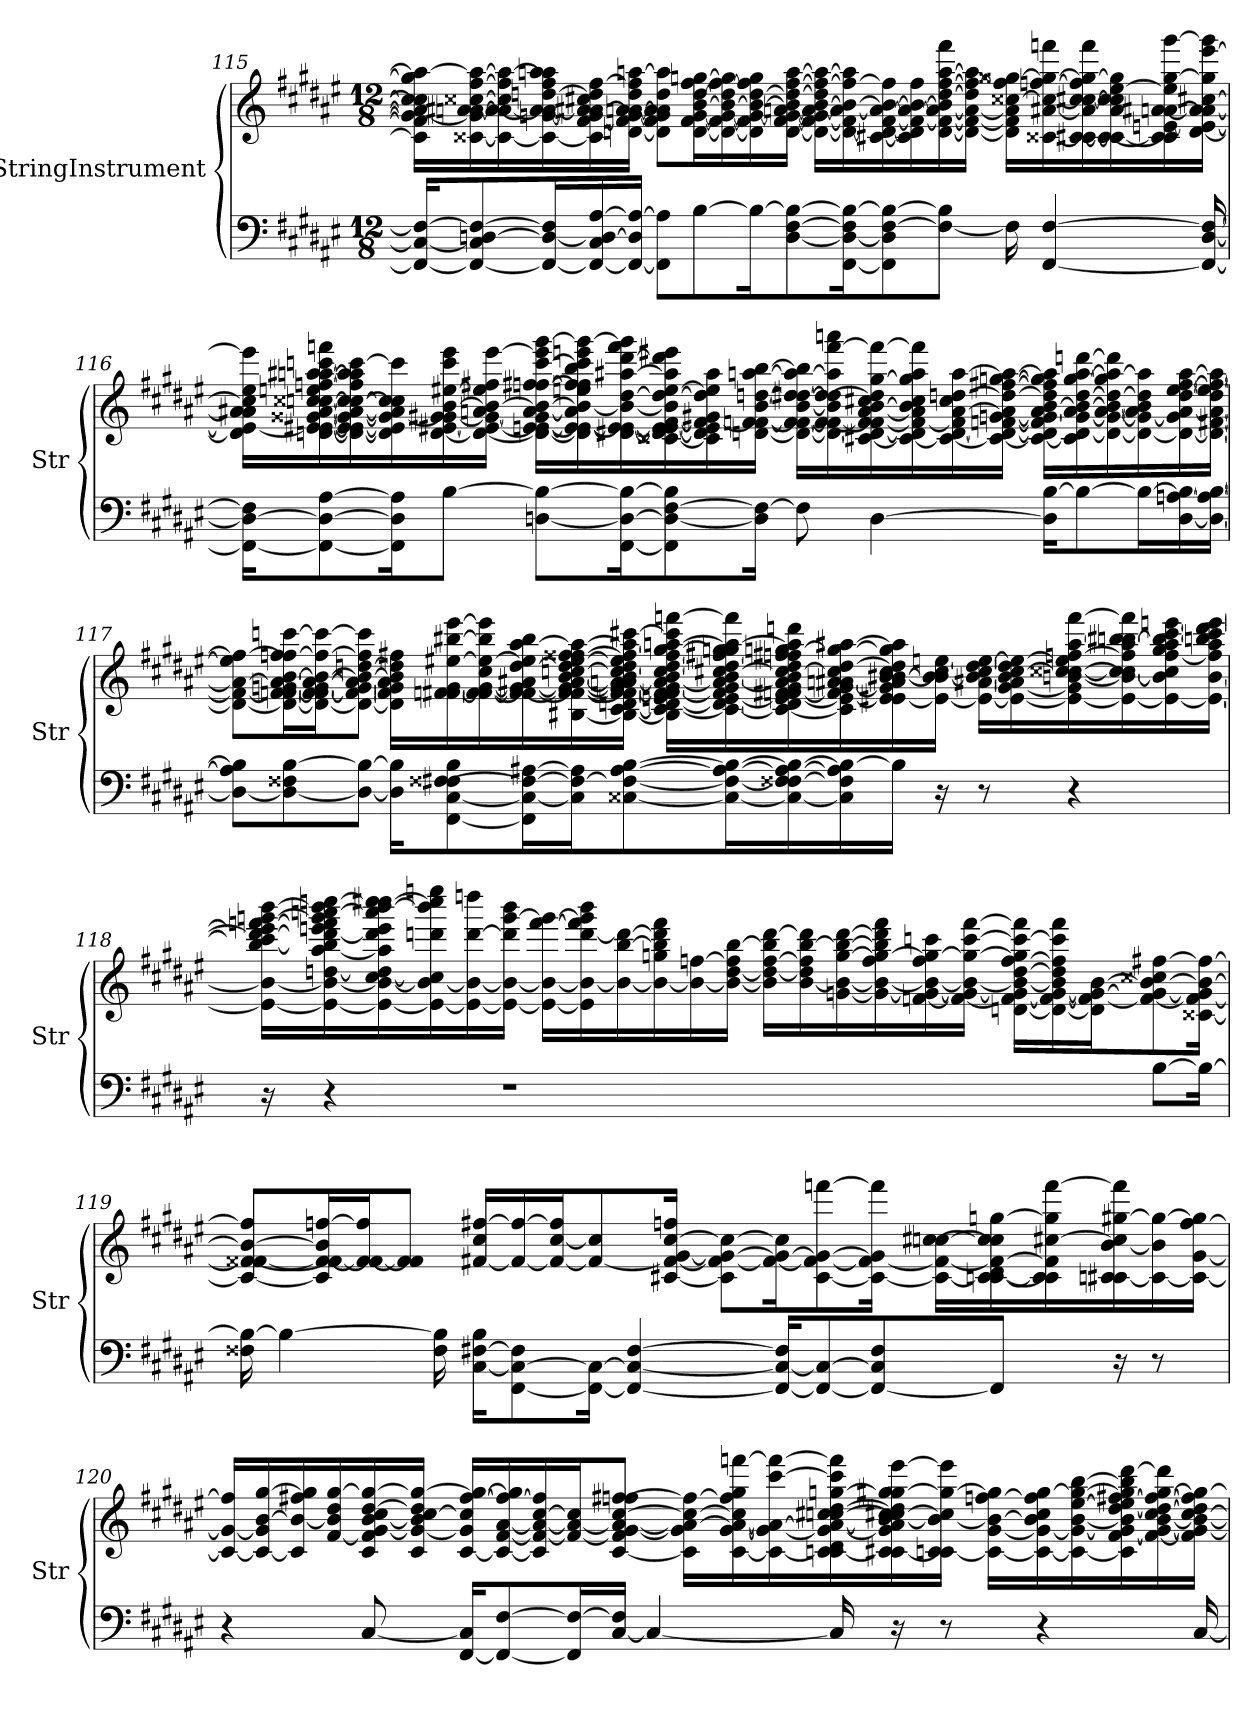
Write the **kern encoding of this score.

**kern	**kern
*part2	*part1
*staff2	*staff1
*I"StringInstrument	*I"StringInstrument
*I'Str	*I'Str
!!LO:LB:g=z
*clefF4	*clefG2
*k[f#c#g#d#a#e#]	*k[f#c#g#d#a#e#]
*M12/8	*M12/8
=115	=115
16FF#/_ 16C#/_ 16F#/_KL	16c#\] 16f#\] 16g\_ 16a#\] 16cc#\] 16cc##\] 16gg\] 16aa#\_LL
8FF#/_ 8C#/] [8Dn/ 8F#/_	[16c##X\ 16g\] [16an\ [16a#X\ [16cc##X\ [16ff#\ 16aa#\_
.	16c##\_ 16a\_ 16a#\_ 16cc##\] 16ff#\] 16aa#\_
16FF#/_ 16D/_ 16F#/]L	16c##\_ [16gn\ 16a\_ 16a#\] [16ddn\ 16ff#\ 16aan\ 16aa#\]
16FF#/_ 16C#/ 16D/_ [16A#/	16c##\] [16f#\ 16g\] 16a\] [16a#X\ 16cc#X\ 16dd\] [16ff#\
16FF#/_ 16D/] 16A#/_JJ	[16dn\ 16f#\] [16g\ [16an\ 16a#\_ 16dd\ 16ff#\] [16aan\JJ
8FF#\] 8A#\]L	8d\] 8f#\ 8g\] 8a\] 8a#\] 8dd\ 8aa\]L
[8B\	[16d\ [16f#\ [16g\ [16b\ [16dd\ 16ff#\ [16ggn\L
.	16d\_ 16f#\_ 16g\_ 16b\_ 16dd\] [16ff#\ 16gg\]
16B\K_	16d\] 16f#\] 16g\_ 16b\_ [16dd\ 16ff#\] 16gg\
[8D\ [8F#\ 8B\_	[16d\ [16f#\ 16g\_ [16an\ 16b\] 16dd\_ [16ff#\ [16aa\JJ
.	16d\_ 16f#\_ 16g\] 16a\_ [16b\ 16dd\] 16ff#\_ 16aa\_LL
[16FF#\ 16D\_ 16F#\] 16B\_K	16d\_ 16f#\] 16a\_ 16b\_ 16ff#\_ 16aa\]
8FF#\] 8D\] [8F#\ 8B\_	[16c#X\ 16d\_ [16f#\ 16a\_ 16b\_ 16ff#\]
.	16c#\] 16d\] 16f#\_ 16a\_ 16b\_ 16ff#\
8F#\_ 8B\]J	[16d\ 16f#\_ 16a\_ 16b\] [16dd\ [16ff#\ [16aa\ 16fff#\
.	16d\_ 16f#\_ 16a\_ 16dd\] 16ff#\_ 16aa\]JJ
16F#\]	16d\] 16f#\] 16a\] [16cc##X\ 16ff#\] [16gg##X\LL
[4FF#/ [4F#/	[16c##X\ [16a#X\ 16cc##\_ [16ffn\ 16gg##\_ 16fffn\
.	[16c#X\ 16c##\_ 16a#\] [16cc#X\ 16cc##\_ 16ff\] 16gg##\_ 16fff\
.	16c#\_ 16c##\_ 16a#\ 16cc#\] 16cc##\] [16ee#\ 16gg##\]
.	16c#\] 16c##\] [16en\ [16an\ [16a#X\ 16ee#\] [16gg##\ [16ggg#\
16FF#/_ [16D/ 16F#/_	[16d\ 16e\_ 16a\_ 16a#\] [16cc#X\ 16gg##\] [16eee#\ 16ggg#\]JJ
!!LO:LB:g=z
=116	=116
16FF#\_ 16D\_ 16F#\]KL	16d\] 16e\_ 16a\] 16a#X\ 16cc#\] 16ee#\ 16eee#\]LL
8FF#\_ 8D\_ [8A#\	[16dn\ 16e\_ [16e#X\ [16g##X\ [16a#\ [16ccn\ [16cc##X\ 16een\ [16ffn\ [16aan\ [16aa#X\ 16cccn\ 16fffn\
.	16d\_ 16e\] 16e#\_ 16g##\_ 16a#\_ 16cc\_ 16cc##\_ 16ff\] 16aa\] 16aa#\] [16ccc\
16FF#\] 16D\] 16A#\]K	16d\] 16e#\] 16g##\_ 16a#\] 16cc\] 16cc##\] 16ccc\]
[8B\J	[16d\ [16e#X\ [16g#X\ 16g##\] [16b\ [16ee#X\ 16ccc\ 16eee#\
.	16d\_ 16e#\_ 16g#\_ 16an\ 16b\_ 16ee#\] 16ff#X\ [16eee#\JJ
[8Dn\ 8B\_L	16d\_ [16en\ 16e#\_ 16g#\] [16a\ 16b\_ [16ffn\ [16ff#X\ [16ccc\ 16eee#\] [16ggg#\LL
.	16d\] 16e\_ 16e#\_ 16a\] 16b\_ 16een\ 16ff\] 16ff#\] 16bb\ 16ccc\] 16eeen\ 16ggg#\_
[16FF#\ 16D\_ 16B\_K	[16d#X\ 16e\_ 16e#\_ 16b\_ [16dd#\ [16aa#X\ [16ddd#\ 16fff\ 16ggg#\]
8FF#\] 8D\_ [8F#\ 8B\]	[16c##X\ 16d#\_ 16e\] 16e#\_ [16f#\ 16b\] 16dd#\_ [16ee\ 16aa#\] 16ddd#\] 16eee#X\
.	16c##\] 16d#\] 16e#\] 16f#\_ 16g#X\ 16dd#\] 16ee\] 16aa#\
16D\] 16F#\_Jk	[16dn\ [16fn\ 16f#\_ [16b\ [16ddn\ [16aan\ [16bb\JJ
8F#\]	16d\_ 16f\_ 16f#\_ 16b\_ 16dd\_ [16dd#X\ 16aa\_ 16bb\]LL
.	16d\_ 16f\_ 16f#\_ 16b\] 16dd\_ 16dd#\] 16aa\] [16fff\ 16aaan\
[4D\	[16c#X\ 16d\_ 16f\_ 16f#\] [16a\ [16b\ 16cc#X\ 16dd\] [16gg#\ 16fff\_
.	16c#\_ 16d\] 16f\_ 16a\] 16b\] 16cc#\ 16gg#\] 16aa\ 16fff\]
.	16c#\_ [16d\ 16f\] [16a\ 16cc#\ [16ddn\ [16aa\
.	16c#\_ 16d\_ [16fn\ [16gn\ 16a\] 16dd\_ [16ff#X\ [16ggn\ 16aa\_JJ
16D\] [16B\KL	16c#\_ 16d\] 16f\] 16g\] [16a\ [16b\ 16dd\] 16ff#\] 16gg\] 16aa\]LL
8B\_	16c#\] [16d\ [16g\ 16a\] 16b\_ [16dd\ [16gg\ [16aa\ [16dddn\
.	16d\_ 16g\_ [16a\ 16b\_ 16dd\_ 16gg\] 16aa\_ 16ddd\]
16B\L_	16d\_ 16g\_ 16a\] 16b\] 16dd\] 16aa\]
[16D\ [16An\ 16B\]	16d\_ 16g\] [16a\ [16dd\ [16ee\ [16ff#\ [16aa\
16D\_ 16A\_ [16B\JJ	16d\_ [16f#X\ 16a\_ 16dd\] 16ee\_ 16ff#\_ 16aa\]JJ
!!LO:LB:g=z
=117	=117
8D\_ 8A\] 8B\]L	8d\_ 8f#\_ 8a\_ 8ee\] 8ff#\_L
8D\_ 8F##X\ [8B\	16d\_ [16fn\ 16f#\_ [16gn\ 16a\_ [16b\ [16ffn\ 16ff#\] [16cccn\L
.	16d\_ 16f\_ 16f#\] 16g\_ 16a\_ 16b\_ 16ff\_ 16ccc\_J
8D\_ 8B\_J	8d\_ 8f\_ 8g\_ 8a\_ 8b\_ [8ddn\ 8ff\] 8ccc\]J
16D\] 16B\]KL	16d\] 16f\] 16g\] 16a\] 16b\] 16dd\] 16ff#X\LL
[8FF#\ [8C#\ [8F#X\ 8F##X\ 8B\	[16fn\ [16f#X\ [16g\ [16ee#X\ [16bb#X\ [16eee#\
.	16f\_ 16f#\_ 16g\_ 16cc#\ 16ee#\_ 16bb#\] 16eee#\]
16FF#\] 16C#\_ 16F#\_ [16A#X\L	16f\_ 16f#\_ 16g\_ 16a#X\ [16dd\ 16ee#\] [16aa#\ 16bb#\
16C#\] 16F#\_ 16A#\]J	[16B#X\ 16f\_ 16f#\_ 16g\_ [16a#\ [16b\ [16ccn\ 16dd\] [16ee#\ 16ff#\ [16ff##X\ 16aa#\_
[8C##X\ 8F#\_ [8A#\ [8B\	16B#\_ [16c#\ 16dn\ 16f\_ 16f#\_ 16g\_ [16an\ 16a#\] 16b\_ 16cc\] 16dd\ 16ee#\] 16ff##\_ 16aa#\] [16ccc#X\JJ
.	16B#\] 16c#\_ [16d\ 16en\ 16f\_ 16f#\] 16g\_ 16a\_ 16b\_ 16cc\ [16dd\ 16ff##\] [16gg#\ [16aan\ 16ccc#\] [16fffn\LL
16C##\_ 16F#\_ 16A#\_ 16B\_L	16c#\_ 16d\_ [16e\ 16f\] 16g\] 16a\_ 16b\_ [16cc#X\ 16dd\_ 16ff#X\ 16ggn\ 16gg#\] 16aa\_ 16fff\]
16C##\_ 16F#\] [16F##X\ 16A#\_ 16B\_	16c#\_ 16d\] 16e\_ [16fn\ 16f#X\ 16g\ 16a\] 16b\] 16cc#\_ 16dd\] 16ffn\ 16ff#X\ [16ggn\ 16aa\] 16dddn\
16C##\] 16F##\] 16A#\] 16B\_	16c#\] 16e\_ 16f\] [16g\ [16an\ 16a#X\ 16cc#\] [16dd\ 16gg\_ [16aa#X\
16B\JJ]	16e\] [16e#X\ 16g\] 16a\] [16b\ [16b#X\ 16cc#\ 16dd\] 16gg\] 16aa#\]
16r	16e#\_ 16b\_ 16b#\] [16cc#\ 16een\JJ
8r	16e#\_ [16a#X\ 16b\_ 16cc#\_ [16dd\ [16ee\LL
.	16e#\_ [16g\ 16a#\] 16b\] 16cc#\_ 16dd\] 16ee\_
4r	16e#\_ 16g\] [16bn\ 16cc#\_ [16cc##X\ 16ee\] [16ffn\ [16aa#\ [16fff\
.	16e#\_ 16b\_ 16cc#\] 16cc##\_ 16ff\] 16aa#\_ [16bbn\ 16bb#X\ 16fff\]
.	16e#\_ 16b\] 16cc##\] [16ff\ 16gg\ 16aa#\_ 16bb\] [16ccc#\ 16eeen\
.	16e#\_ [16b\ 16ff\] 16aa#\] 16bbn\ 16ccc#\_ [16ddd\ [16eee\JJ
!!LO:LB:g=z
=118	=118
16r	16e#\_ 16b\_ [16bb\ 16ccc#\] 16ddd\_ 16eee\] [16fffn\ [16gggn\ [16bbb\LL
4r	16e#\_ 16b\_ [16ddn\ [16aa#\ 16bb\] 16ddd\_ 16eeen\ 16fff\] 16ggg\] [16aaan\ 16bbb\] [16ccccn\
.	16e#\_ 16b\_ [16cc#\ 16dd\] 16aa#\] 16ddd\] 16eee\ 16aaa\] [16bbb\ 16cccc\] [16cccc#X\
.	16e#\_ 16b\_ 16cc#\] 16dddn\ 16bbb\] 16cccc#\] 16eeeen\
.	16e#\_ 16b\_ [16ddd\ 16ddddn\
1r	16e#\_ 16b\_ 16ddd\] [16ggg\ 16bbb\JJ
.	16e#\_ 16b\_ [16fff\ 16ggg\_LL
.	16e#\] 16b\_ [16ddd\ 16fff\] 16ggg\] 16bbb\
.	16b\_ [16bb\ 16ddd\_
.	16b\_ 16ggn\ 16bb\] 16ddd\] 16fff\
.	16b\_ [16ffn\
.	16b\_ [16dd\ 16ff\] [16bb\JJ
.	16b\] 16dd\_ [16ff\ 16bb\] [16ddd\LL
.	[16b\ 16dd\] 16ff\] [16bb\ 16ddd\]
.	[16gn\ 16b\_ [16gg\ 16bb\_ [16ddd\
.	16g\_ 16b\_ 16ff\ 16gg\_ 16bb\] 16ddd\] 16fff\
.	[16fn\ 16g\_ 16b\_ 16ff\ 16gg\_ 16cccn\
.	16f\_ 16g\_ 16b\_ 16gg\_ [16ccc\ [16fff\JJ
.	[16dn\ 16f\_ 16g\] 16b\_ [16dd\ [16ff\ 16gg\] 16ccc\_ 16fff\]LL
.	16d\_ 16f\_ [16g\ 16b\] 16dd\] 16ff\] 16ccc\] 16fff\
.	16d\] 16f\_ 16g\_ [16b\J
[8B\L	8f\_ 8g\_ 8b\_ 8cc##X\ [8ff#X\
16B\Jk_	[16c##X\ 16f\_ 16g\] 16b\_ 16ff#\_Jk
!!LO:LB:g=z
=119	=119
16F##X\ 16B\_	8c##/_ 8f/_ [8f##X/ 8b/_ 8ff#/]L
4B\_	.
.	16c##/] 16f/_ 16f##/_ 16b/] [16ffn/L
.	16f/_ 16f##/_ 16ff/]J
.	8f/] 8f##/]J
16F##\ 16B\]	.
[16C#\ [16F#X\ 16B\KL	[16f#X/ 16cc#/ [16ff#X/LL
[8FF#\ 8C#\_ 8F#\]	16f#/_ 16ff#/_
.	16f#/_ [16cc#/ 16ff#/]J
16FF#\_ 16C#\_Jk	8f#/_ 8cc#/]
4FF#/_ 4C#/_ [4F#/	.
.	[16c#X/ 16f#/_ [16g#/ [16cc#/ 16ffn/Jk
.	8c#\] 8f#\_ 8g#\_ 8cc#\_L
16FF#/_ 16C#/_ 16F#/]KL	16f#\_ 16g#\_ 16cc#\]K
8FF#/_ 8C#/_	[8c#\ 8f#\_ 8g#\_ [8fffn\
8FF#/_ 8C#/] 8F#/	16c#\_ 16f#\_ 16g#\] 16fff\]Jk
.	16c#\_ 16f#\_ [16ccn\ [16cc#X\LL
8FF#/J]	[16cn\ 16c#\_ 16d#\ 16f#\_ 16cc\] 16cc#\] [16ggn\
.	16c\] 16c#\] 16f#\] [16cc#X\ 16gg\] [16fff\
16r	16cn\ [16c#X\ [16b\ 16cc#\] [16gg#X\ 16fff\]
8r	16c#\_ 16b\] 16gg#\_
.	16c#\_ [16g#\ [16ff\ 16gg#\]JJ
!!LO:PB:g=z
=120	=120
4r	16c#/_ 16g#/_ 16ff/]LL
.	16c#/_ 16g#/] [16b/ [16gg#/
.	16c#/] 16b/_ 16ff#X/ 16gg#/]
.	[16f#/ 16b/] 16dd#/ [16gg#/
[8C#/	16c#/ 16f#/] [16g#/ [16b/ 16cc#/ [16dd#/ 16gg#/_
.	16c#/ 16g#/_ 16b/] [16cc#/ 16dd#/] 16gg#/_JJ
[16FF#/ 16C#/]KL	[16c#/ 16g#/] 16cc#/] [16ff#/ 16gg#/_LL
8FF#/_ [8F#/	16c#/_ [16f#/ [16a#/ 16ff#/_ 16gg#/]
.	16c#/] 16f#/_ 16a#/_ [16cc#/ 16ff#/]
16FF#/] 16F#/_L	16f#/_ 16a#/_ 16cc#/]J
[16C#/ 16F#/]JJ	[8c#/ 8f#/] [8g#/ 8a#/_ [8cc#/ [8ffn/ 8ff#X/J
4C#/_	.
.	16c#\] 16g#\] 16a#\_ 16cc#\_ 16ff\_LL
.	[16c#\ [16g#\ 16a#\_ 16cc#\] 16ff\] 16gg#\ [16fffn\
.	16c#\_ 16g#\_ 16a#\_ [16ccc#\ 16fff\_
16C#/]	[16cn\ 16c#\] 16d#\ 16g#\_ 16a#\_ [16ccn\ 16cc#X\ [16dd#\ [16ggn\ 16ccc#\] 16fff\]
16r	16c\] [16c#X\ 16g#\] 16a#\] [16b\ 16cc\] [16cc#X\ 16dd#\] 16gg\] [16gg#X\ [16eee#\
8r	16cn\ 16c#\_ 16b\_ 16cc#\] 16gg#\_ 16eee#\]JJ
.	16c#\_ [16g#\ 16b\_ [16ffn\ 16gg#\]LL
4r	16c#\_ 16g#\_ 16b\] 16cc#\ 16ff\] [16gg#\
.	16c#\_ 16g#\_ [16b\ [16ee#\ 16gg#\_ [16bb\
.	16c#\] [16f#\ 16g#\] 16b\] [16dd#\ 16ee#\] [16ff#X\ 16gg#\] 16bb\] [16ddd#\
.	16f#\_ [16g#\ [16b\ 16cc#\ 16dd#\_ 16ff#\_ [16gg#\ 16ddd#\]
[16C#/	16f#\] 16g#\_ 16b\_ [16cc#\ 16dd#\] 16ff#\] 16gg#\_JJ
=	=
*-	*-
